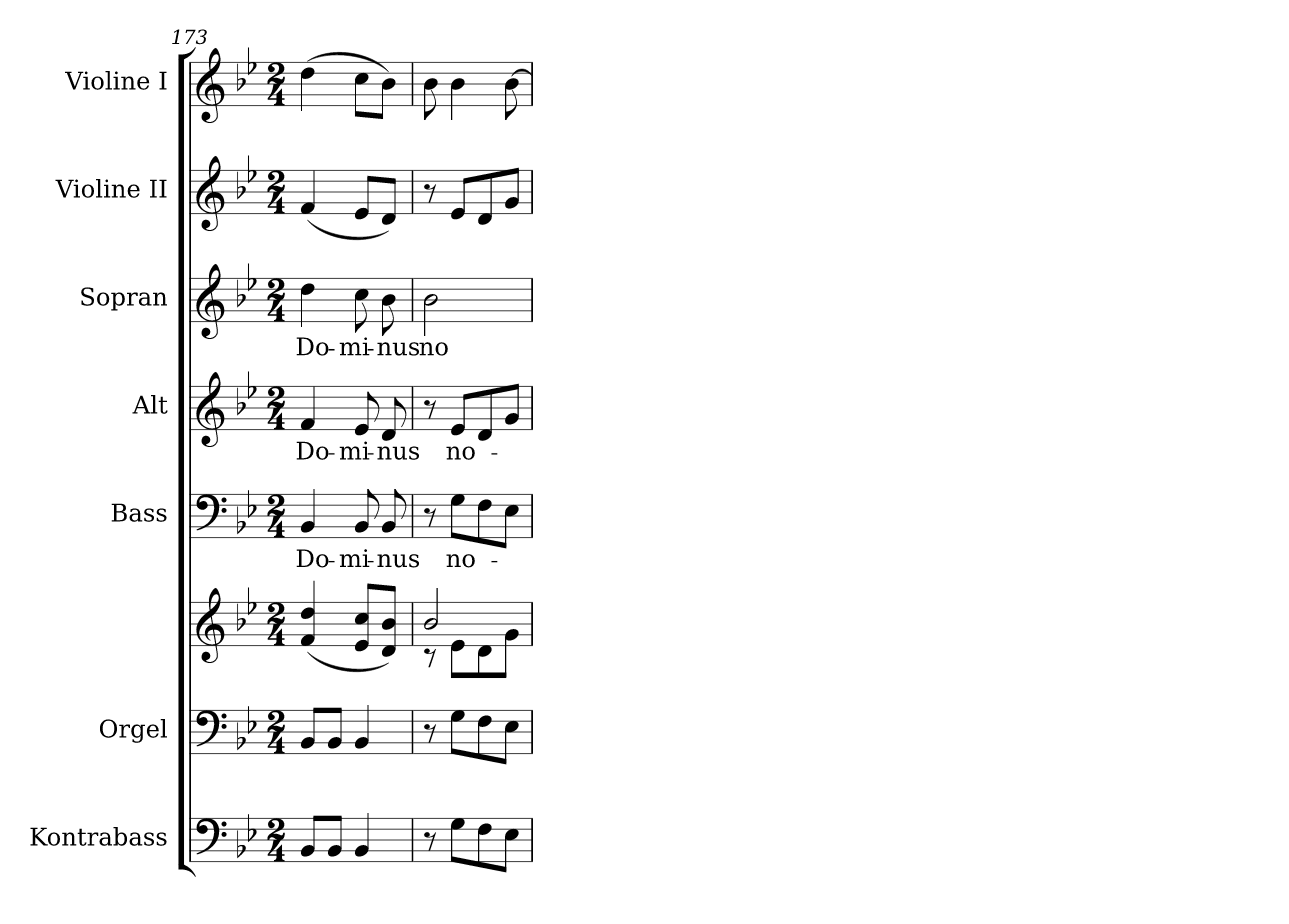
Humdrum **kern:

**kern	**kern	**kern	**kern	**text	**kern	**text	**kern	**text	**kern	**kern
*part7	*part6	*part6	*part5	*part5	*part4	*part4	*part3	*part3	*part2	*part1
*staff8	*staff7	*staff6	*staff5	*staff5	*staff4	*staff4	*staff3	*staff3	*staff2	*staff1
*I"Kontrabass	*I"Orgel	*	*I"Bass	*	*I"Alt	*	*I"Sopran	*	*I"Violine II	*I"Violine I
*I'Kb.	*I'Org.	*	*I'B	*	*I'A	*	*I'S	*	*I'Vl. II	*I'Vl. I
*clefF4	*clefF4	*clefG2	*clefF4	*	*clefG2	*	*clefG2	*	*clefG2	*clefG2
*ITrd7c12	*	*	*	*	*	*	*	*	*	*
*k[b-e-]	*k[b-e-]	*k[b-e-]	*k[b-e-]	*	*k[b-e-]	*	*k[b-e-]	*	*k[b-e-]	*k[b-e-]
*B-:	*B-:	*B-:	*B-:	*	*B-:	*	*B-:	*	*B-:	*B-:
*M2/4	*M2/4	*M2/4	*M2/4	*	*M2/4	*	*M2/4	*	*M2/4	*M2/4
=173	=173	=173	=173	=173	=173	=173	=173	=173	=173	=173
!	!	!	!	!LO:LY:b	!	!LO:LY:b	!	!LO:LY:b	!	!
8BBB-/L	8BB-/L	(<4f/ 4dd/	4BB-/	Do-	4f/	Do-	4dd\	Do-	(<4f/	(>4dd\
8BBB-/J	8BB-/J	.	.	.	.	.	.	.	.	.
!	!	!	!	!LO:LY:b	!	!LO:LY:b	!	!LO:LY:b	!	!
4BBB-/	4BB-/	8e-/ 8cc/L	8BB-/	-mi-	8e-/	-mi-	8cc\	-mi-	8e-/L	8cc\L
!	!	!	!	!LO:LY:b	!	!LO:LY:b	!	!LO:LY:b	!	!
.	.	8d/ 8b-/J)	8BB-/	-nus	8d/	-nus	8b-\	-nus	8d/J)	8b-\J)
=174	=174	=174	=174	=174	=174	=174	=174	=174	=174	=174
*	*	*^	*	*	*	*	*	*	*	*
!	!	!	!	!	!	!	!	!	!LO:LY:b	!	!
8r	8r	2b-/	8rc	8r	.	8r	.	2b-\	no-	8r	8b-\
!	!	!	!	!	!LO:LY:b	!	!LO:LY:b	!	!	!	!
8GG\L	8G\L	.	8e-\L	8G\L	no-	8e-/L	no-	.	.	8e-/L	4b-\
8FF\	8F\	.	8d\	8F\	.	8d/	.	.	.	8d/	.
8EE-\J	8E-\J	.	8g\J	8E-\J	.	8g/J	.	.	.	8g/J	[8b-\
*	*	*v	*v	*	*	*	*	*	*	*	*
=	=	=	=	=	=	=	=	=	=	=
*-	*-	*-	*-	*-	*-	*-	*-	*-	*-	*-
